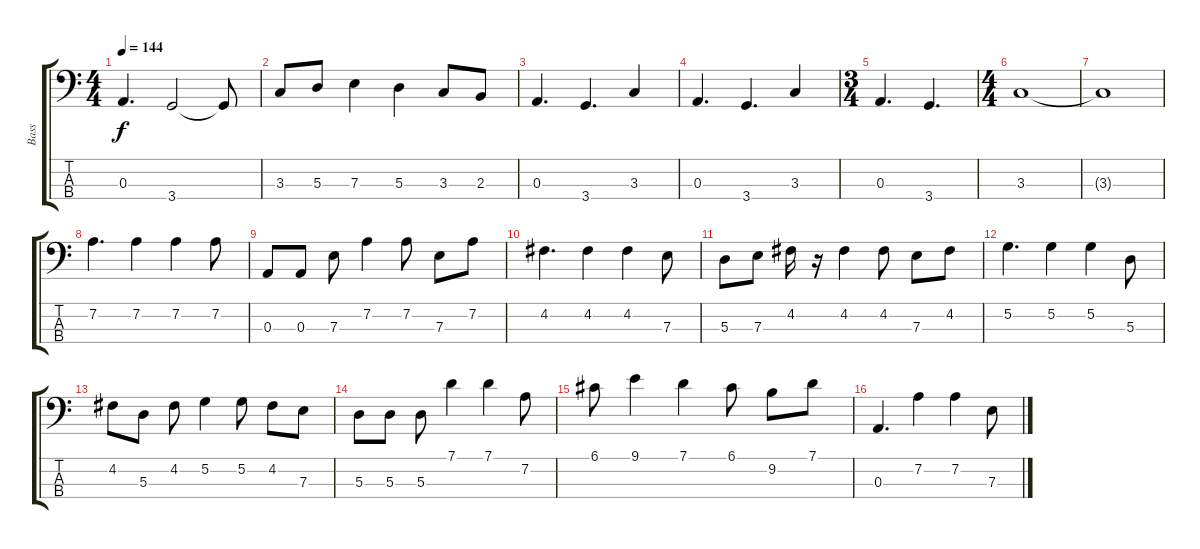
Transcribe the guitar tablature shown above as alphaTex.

\track ("Bass" "Bass") {instrument electricbassfinger}
\staff {score tabs}
\tuning (G2 D2 A1 E1) {hide}
\ts (4 4)
\tempo 144
\clef f4
\ks c
0.3.4{d dy f} 3.4.2 3.4{t}.8 |
3.3.8 5.3.8 7.3.4 5.3.4 3.3.8 2.3.8 |
0.3.4{d} 3.4.4{d} 3.3.4 |
0.3.4{d} 3.4.4{d} 3.3.4 |
\ts (3 4)
0.3.4{d} 3.4.4{d} |
\ts (4 4)
3.3.1 |
3.3{t}.1 |
7.2.4{d} 7.2.4 7.2.4 7.2.8 |
0.3.8 0.3.8 7.3.8 7.2.4 7.2.8 7.3.8 7.2.8 |
4.2.4{d} 4.2.4 4.2.4 7.3.8 |
5.3.8 7.3.8 4.2.16 r.16 4.2.4 4.2.8 7.3.8 4.2.8 |
5.2.4{d} 5.2.4 5.2.4 5.3.8 |
4.2.8 5.3.8 4.2.8 5.2.4 5.2.8 4.2.8 7.3.8 |
5.3.8 5.3.8 5.3.8 7.1.4 7.1.4 7.2.8 |
6.1.8 9.1.4 7.1.4 6.1.8 9.2.8 7.1.8 |
0.3.4{d} 7.2.4 7.2.4 7.3.8
